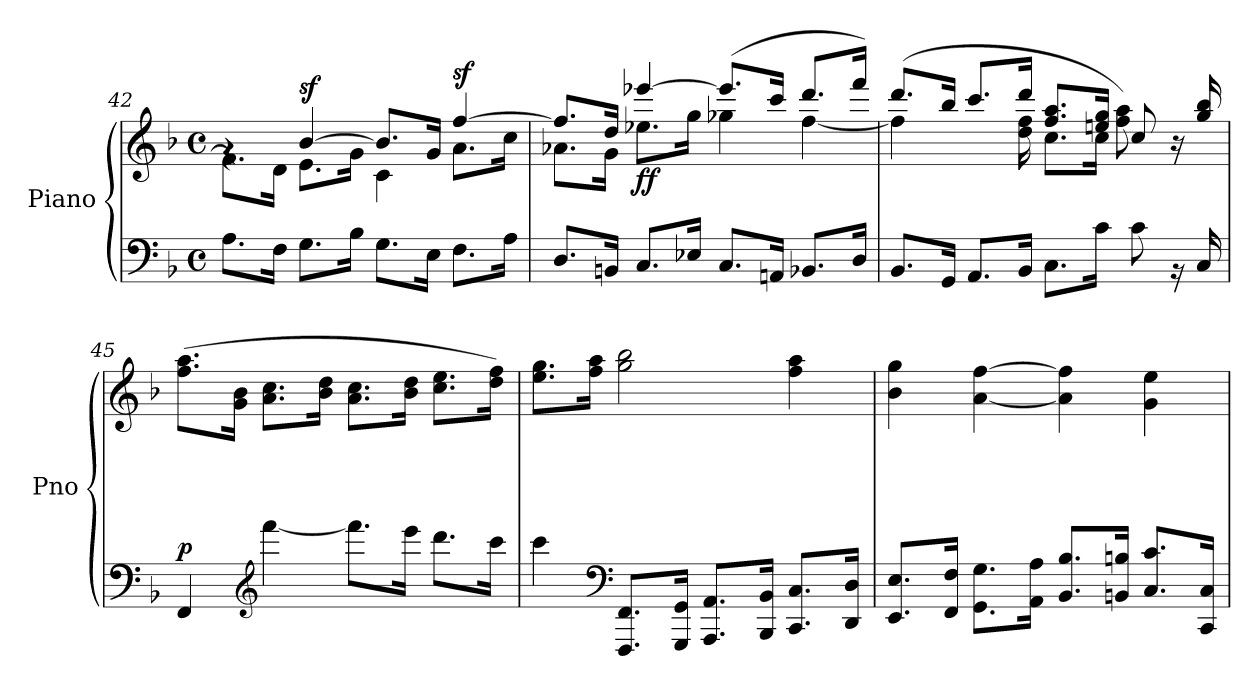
**kern	**kern	**dynam
*part1	*part1	*part1
*staff2	*staff1	*staff1/2
*I"Piano	*	*
*I'Pno	*	*
!!LO:LB:g=z
*clefF4	*clefG2	*
*k[b-]	*k[b-]	*
*M4/4	*M4/4	*
*met(c)	*met(c)	*
=42	=42	=42
*^	*^	*
1ryy	8.A\L	4rg	8.f\L]	.
.	16F\Jk	.	16d\Jk	.
!	!	!	!	!LO:DY:a
.	8.G\L	[4b-/	8.e\L	sf
.	16B-\Jk	.	16g\Jk	.
.	8.G\L	8.b-/L]	4c\	.
.	16E\Jk	16g/Jk	.	.
!	!	!	!	!LO:DY:a
.	8.F\L	[4ff/	8.a\L	sf
.	16A\Jk	.	16cc\Jk	.
=43	=43	=43	=43	=43
1ryy	8.D/L	8.ff/L]	8.a-X\L	.
.	16BBn/Jk	16dd/Jk	16g\Jk	.
!	!	!	!	!LO:DY:b
.	8.C/L	[4eee-X/	8.ee-X\L	ff
.	16E-X/Jk	.	16gg\Jk	.
.	8.C/L	(>8.eee-/L]	4gg-X\	.
.	16AAn/Jk	16ccc/Jk	.	.
.	8.BB-X/L	8.ddd/L	[4ff\	.
.	16D/Jk	16fff/Jk)	.	.
=44	=44	=44	=44	=44
1ryy	8.BB-/L	(>8.ddd/L	4ff\]	.
.	16GG/Jk	16bb-/Jk	.	.
.	8.AA/L	8.ccc/L	8.ryy	.
.	16BB-/Jk	16ddd/Jk	16dd\ 16ff\	.
.	8.C\L	8.cc\L	8.ff/ 8.aa/L	.
.	16c\Jk	16cc\Jk	16een/ 16gg/Jk	.
.	8c\	8cc/	8ff\ 8aa\)	.
.	16r	16r	16ryy	.
.	16C/	16ryy	16gg/ 16bb-/	.
!!LO:LB:g=z
=45	=45	=45	=45	=45
!	!	!	!	!LO:DY:a=2
*	*	*v	*v	*
1ryy	4FF/	(>8.ff\ 8.aa\L	p
.	.	16g\ 16b-\Jk	.
*clefG2	*	*	*
!	!	!	!LO:DY:b=2
.	[4fff\	8.a\ 8.cc\L	other-dynamics
.	.	16b-\ 16dd\Jk	.
.	8.fff\L]	8.a\ 8.cc\L	.
.	16eee\Jk	16b-\ 16dd\Jk	.
.	8.ddd\L	8.cc\ 8.ee\L	.
.	16ccc\Jk	16dd\ 16ff\Jk)	.
!!LO:LB:g=z
=46	=46	=46	=46
1ryy	4ccc\	8.ee\ 8.gg\L	.
.	.	16ff\ 16aa\Jk	.
*clefF4	*	*	*
!	!	!	!LO:DY:b
.	8.FFF/ 8.FF/L	2gg\ 2bb-\	other-dynamics
.	16GGG/ 16GG/Jk	.	.
.	8.AAA/ 8.AA/L	.	.
.	16BBB-/ 16BB-/Jk	.	.
.	8.CC/ 8.C/L	4ff\ 4aa\	.
.	16DD/ 16D/Jk	.	.
=47	=47	=47	=47
1ryy	8.EE/ 8.E/L	4b-\ 4gg\	.
.	16FF/ 16F/Jk	.	.
.	8.GG\ 8.G\L	[4a\ [4ff\	.
.	16AA\ 16A\Jk	.	.
.	8.BB-/ 8.B-/L	4a\] 4ff\]	.
.	16BBn/ 16Bn/Jk	.	.
.	8.C/ 8.c/L	4g\ 4ee\	.
.	16CC/ 16C/Jk	.	.
*v	*v	*	*
=	=	=
*-	*-	*-
